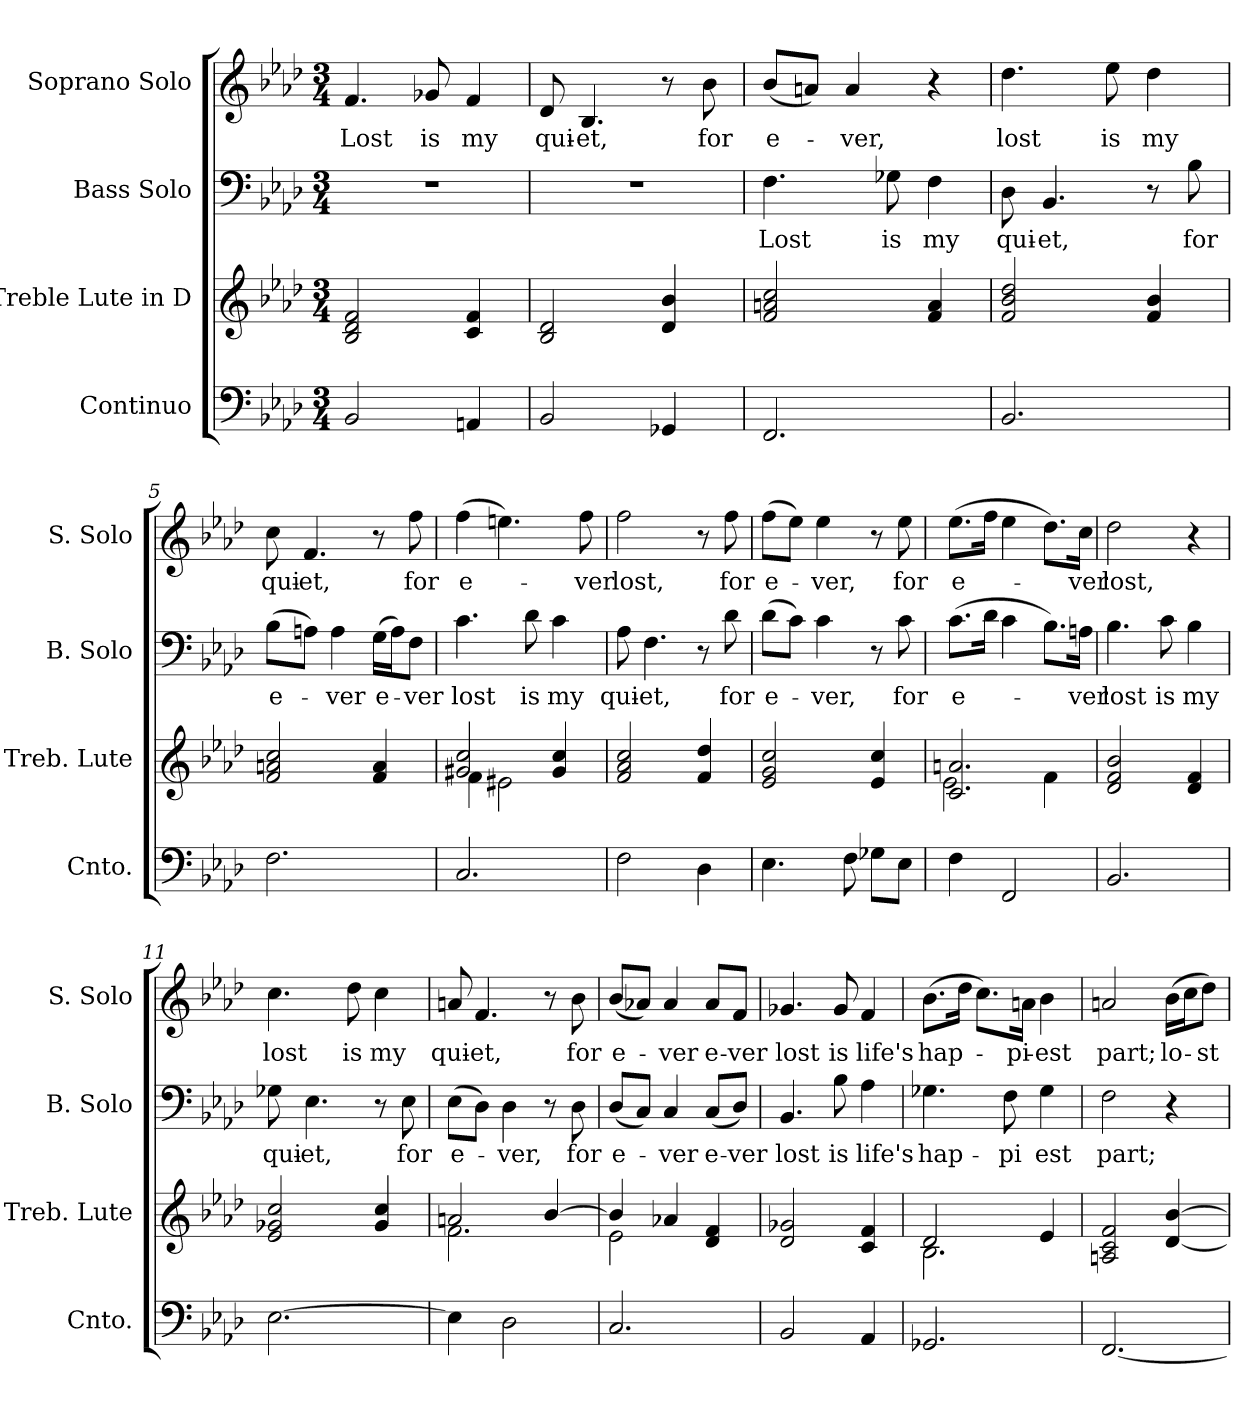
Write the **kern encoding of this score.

**kern	**kern	**kern	**text	**kern	**text
*part4	*part3	*part2	*part2	*part1	*part1
*staff4	*staff3	*staff2	*staff2	*staff1	*staff1
*I"Continuo	*I"Treble Lute in D	*I"Bass Solo	*	*I"Soprano Solo	*
*I'Cnto.	*I'Treb. Lute	*I'B. Solo	*	*I'S. Solo	*
*clefF4	*clefG2	*clefF4	*	*clefG2	*
*k[b-e-a-d-]	*k[b-e-a-d-]	*k[b-e-a-d-]	*	*k[b-e-a-d-]	*
*f:	*f:	*f:	*	*f:	*
*M3/4	*M3/4	*M3/4	*	*M3/4	*
=1	=1	=1	=1	=1	=1
!	!	!	!	!	!LO:LY:b
2BB-/	2B-/ 2d-/ 2f/	2.r	.	4.f/	Lost
!	!	!	!	!	!LO:LY:b
.	.	.	.	8g-X/	is
!	!	!	!	!	!LO:LY:b
4AAn/	4c/ 4f/	.	.	4f/	my
=2	=2	=2	=2	=2	=2
!	!	!	!	!	!LO:LY:b
2BB-/	2B-/ 2d-/	2.r	.	8d-/	qui-
!	!	!	!	!	!LO:LY:b
.	.	.	.	4.B-/	-et,
4GG-X/	4d-/ 4b-/	.	.	8r	.
!	!	!	!	!	!LO:LY:b
.	.	.	.	8b-\	for
=3	=3	=3	=3	=3	=3
!	!	!	!LO:LY:b	!	!LO:LY:b
2.FF/	2f/ 2an/ 2cc/	4.F\	Lost	(<8b-/L	e-
.	.	.	.	8an/J)	.
!	!	!	!	!	!LO:LY:b
.	.	.	.	4a/	-ver,
!	!	!	!LO:LY:b	!	!
.	.	8G-X\	is	.	.
!	!	!	!LO:LY:b	!	!
.	4f/ 4a/	4F\	my	4r	.
=4	=4	=4	=4	=4	=4
!	!	!	!LO:LY:b	!	!LO:LY:b
2.BB-/	2f/ 2b-/ 2dd-/	8D-\	qui-	4.dd-\	lost
!	!	!	!LO:LY:b	!	!
.	.	4.BB-/	-et,	.	.
!	!	!	!	!	!LO:LY:b
.	.	.	.	8ee-\	is
!	!	!	!	!	!LO:LY:b
.	4f/ 4b-/	8r	.	4dd-\	my
!	!	!	!LO:LY:b	!	!
.	.	8B-\	for	.	.
=5	=5	=5	=5	=5	=5
!	!	!	!LO:LY:b	!	!LO:LY:b
2.F\	2f/ 2an/ 2cc/	(>8B-\L	e-	8cc\	qui-
!	!	!	!	!	!LO:LY:b
.	.	8An\J)	.	4.f/	-et,
!	!	!	!LO:LY:b	!	!
.	.	4A\	-ver	.	.
!	!	!	!LO:LY:b	!	!
.	4f/ 4a/	(>16G\LL	e-	8r	.
.	.	16A\J)	.	.	.
!	!	!	!LO:LY:b	!	!LO:LY:b
.	.	8F\J	-ver	8ff\	for
!!LO:LB:g=z
=6	=6	=6	=6	=6	=6
*	*^	*	*	*	*
!	!	!	!	!LO:LY:b	!	!LO:LY:b
2.C/	2g#X/ 2cc/	4f\	4.c\	lost	(>4ff\	e-
.	.	2e#X\	.	.	4.een\)	.
!	!	!	!	!LO:LY:b	!	!
.	.	.	8d-\	is	.	.
!	!	!	!	!LO:LY:b	!	!
.	4g#/ 4cc/	.	4c\	my	.	.
!	!	!	!	!	!	!LO:LY:b
.	.	.	.	.	8ff\	-ver
*	*v	*v	*	*	*	*
=7	=7	=7	=7	=7	=7
!	!	!	!LO:LY:b	!	!LO:LY:b
2F\	2f/ 2a-/ 2cc/	8A-\	qui-	2ff\	lost,
!	!	!	!LO:LY:b	!	!
.	.	4.F\	-et,	.	.
4D-\	4f/ 4dd-/	8r	.	8r	.
!	!	!	!LO:LY:b	!	!LO:LY:b
.	.	8d-\	for	8ff\	for
=8	=8	=8	=8	=8	=8
!	!	!	!LO:LY:b	!	!LO:LY:b
4.E-\	2e-/ 2g/ 2cc/	(>8d-\L	e-	(>8ff\L	e-
.	.	8c\J)	.	8ee-\J)	.
!	!	!	!LO:LY:b	!	!LO:LY:b
.	.	4c\	-ver,	4ee-\	-ver,
8F\	.	.	.	.	.
8G-X\L	4e-/ 4cc/	8r	.	8r	.
!	!	!	!LO:LY:b	!	!LO:LY:b
8E-\J	.	8c\	for	8ee-\	for
=9	=9	=9	=9	=9	=9
*	*^	*	*	*	*
!	!	!	!	!LO:LY:b	!	!LO:LY:b
4F\	2.c/ 2.an/	2e-\	(>8.c\L	e-	(>8.ee-\L	e-
.	.	.	16d-\Jk	.	16ff\Jk	.
2FF/	.	.	4c\	.	4ee-\	.
.	.	4f\	8.B-\L)	.	8.dd-\L)	.
!	!	!	!	!LO:LY:b	!	!LO:LY:b
.	.	.	16An\Jk	-ver	16cc\Jk	-ver
*	*v	*v	*	*	*	*
=10	=10	=10	=10	=10	=10
!	!	!	!LO:LY:b	!	!LO:LY:b
2.BB-/	2d-/ 2f/ 2b-/	4.B-\	lost	2dd-\	lost,
!	!	!	!LO:LY:b	!	!
.	.	8c\	is	.	.
!	!	!	!LO:LY:b	!	!
.	4d-/ 4f/	4B-\	my	4r	.
!!LO:PB:g=z
=11	=11	=11	=11	=11	=11
!	!	!	!LO:LY:b	!	!LO:LY:b
[2.E-\	2e-/ 2g-X/ 2cc/	8G-X\	qui-	4.cc\	lost
!	!	!	!LO:LY:b	!	!
.	.	4.E-\	-et,	.	.
!	!	!	!	!	!LO:LY:b
.	.	.	.	8dd-\	is
!	!	!	!	!	!LO:LY:b
.	4g-/ 4cc/	8r	.	4cc\	my
!	!	!	!LO:LY:b	!	!
.	.	8E-\	for	.	.
=12	=12	=12	=12	=12	=12
*	*^	*	*	*	*
!	!	!	!	!LO:LY:b	!	!LO:LY:b
4E-\]	2an/	2.f\	(>8E-\L	e-	8an/	qui-
!	!	!	!	!	!	!LO:LY:b
.	.	.	8D-\J)	.	4.f/	-et,
!	!	!	!	!LO:LY:b	!	!
2D-\	.	.	4D-\	-ver,	.	.
.	[4b-/	.	8r	.	8r	.
!	!	!	!	!LO:LY:b	!	!LO:LY:b
.	.	.	8D-\	for	8b-\	for
=13	=13	=13	=13	=13	=13	=13
!	!	!	!	!LO:LY:b	!	!LO:LY:b
2.C/	4b-/]	2e-\	(<8D-/L	e-	(<8b-/L	e-
.	.	.	8C/J)	.	8a-X/J)	.
!	!	!	!	!LO:LY:b	!	!LO:LY:b
.	4a-X/	.	4C/	-ver	4a-/	-ver
!	!	!	!	!LO:LY:b	!	!LO:LY:b
.	4d-/ 4f/	4ryy	(<8C/L	e-	8a-/L	e-
!	!	!	!	!LO:LY:b	!	!LO:LY:b
.	.	.	8D-/J)	-ver	8f/J	-ver
*	*v	*v	*	*	*	*
=14	=14	=14	=14	=14	=14
!	!	!	!LO:LY:b	!	!LO:LY:b
2BB-/	2d-/ 2g-X/	4.BB-/	lost	4.g-X/	lost
!	!	!	!LO:LY:b	!	!LO:LY:b
.	.	8B-\	is	8g-/	is
!	!	!	!LO:LY:b	!	!LO:LY:b
4AA-/	4c/ 4f/	4A-\	life's	4f/	life's
=15	=15	=15	=15	=15	=15
*	*^	*	*	*	*
!	!	!	!	!LO:LY:b	!	!LO:LY:b
2.GG-X/	2d-/	2.B-\	4.G-X\	hap-	(>8.b-\L	hap-
.	.	.	.	.	16dd-\Jk	.
.	.	.	.	.	8.cc\L)	.
!	!	!	!	!LO:LY:b	!	!
.	.	.	8F\	-pi	.	.
!	!	!	!	!	!	!LO:LY:b
.	.	.	.	.	16an\Jk	-pi-
!	!	!	!	!LO:LY:b	!	!LO:LY:b
.	4e-/	.	4G-\	est	4b-\	-est
*	*v	*v	*	*	*	*
!!LO:PB:g=z
=16	=16	=16	=16	=16	=16
!	!	!	!LO:LY:b	!	!LO:LY:b
[2.FF/	2An/ 2c/ 2f/	2F\	part;	2an/	part;
!	!	!	!	!	!LO:LY:b
.	[4d-/ [4b-/	4r	.	(>16b-\LL	lo-
.	.	.	.	16cc\J	.
!	!	!	!	!	!LO:LY:b
.	.	.	.	8dd-\J)	-st
=	=	=	=	=	=
*-	*-	*-	*-	*-	*-
